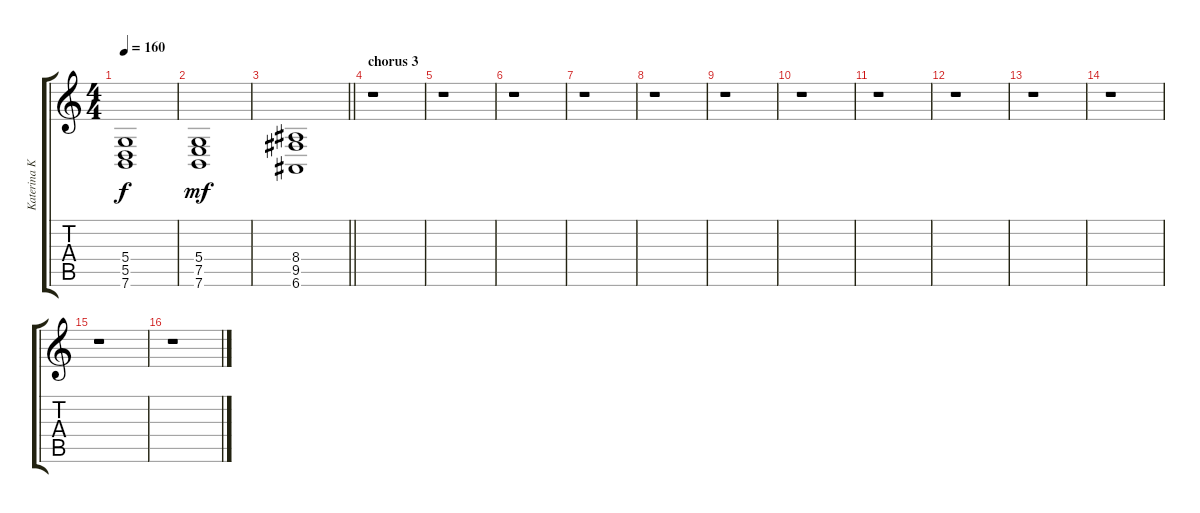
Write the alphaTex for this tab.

\track ("Katerina Kotelnikova " "Katerina K") {instrument drawbarorgan}
\staff {score tabs}
\tuning (E4 B3 G3 D3 A2 E2) {hide}
\ts (4 4)
\tempo 160
\clef g2
\ks c
(5.4{t} 5.5{t} 7.6{t}).1{dy f} |
(5.4 7.5 7.6).1{dy mf} |
\barLineRight lightlight
(8.4 9.5 6.6).1 |
\section ("" "chorus 3")
r.1 |
r.1 |
r.1 |
r.1 |
r.1 |
r.1 |
r.1 |
r.1 |
r.1 |
r.1 |
r.1 |
r.1 |
r.1
